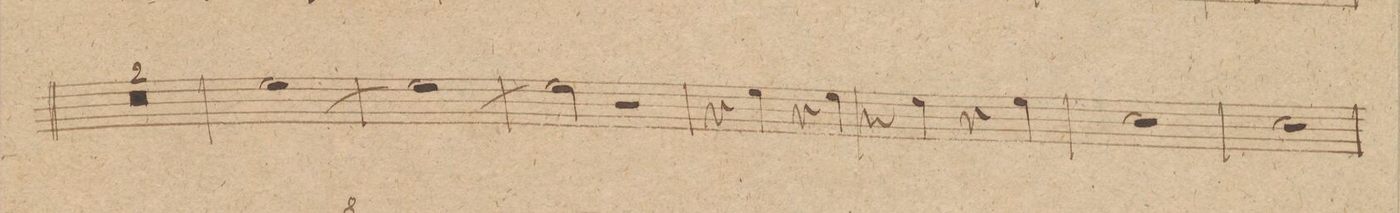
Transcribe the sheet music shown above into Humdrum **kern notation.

**kern	**dynam
*I"Trompetto. 1mo in A.	*
*clefG2	*
*k[f#c#g#]	*
*met(c|)	*
*M2/2	*
1r	.
=63	=63
[1cc#	.
=64	=64
1cc#_	.
=65	=65
2cc#\]	.
2r	.
=66	=66
4r	.
4cc#\	.
4r	.
4cc#\	.
=67	=67
4r	.
4cc#\	.
4r	.
4cc#\	.
=68	=68
1a	.
=69	=69
1a	.
=70	=70
*-	*-
